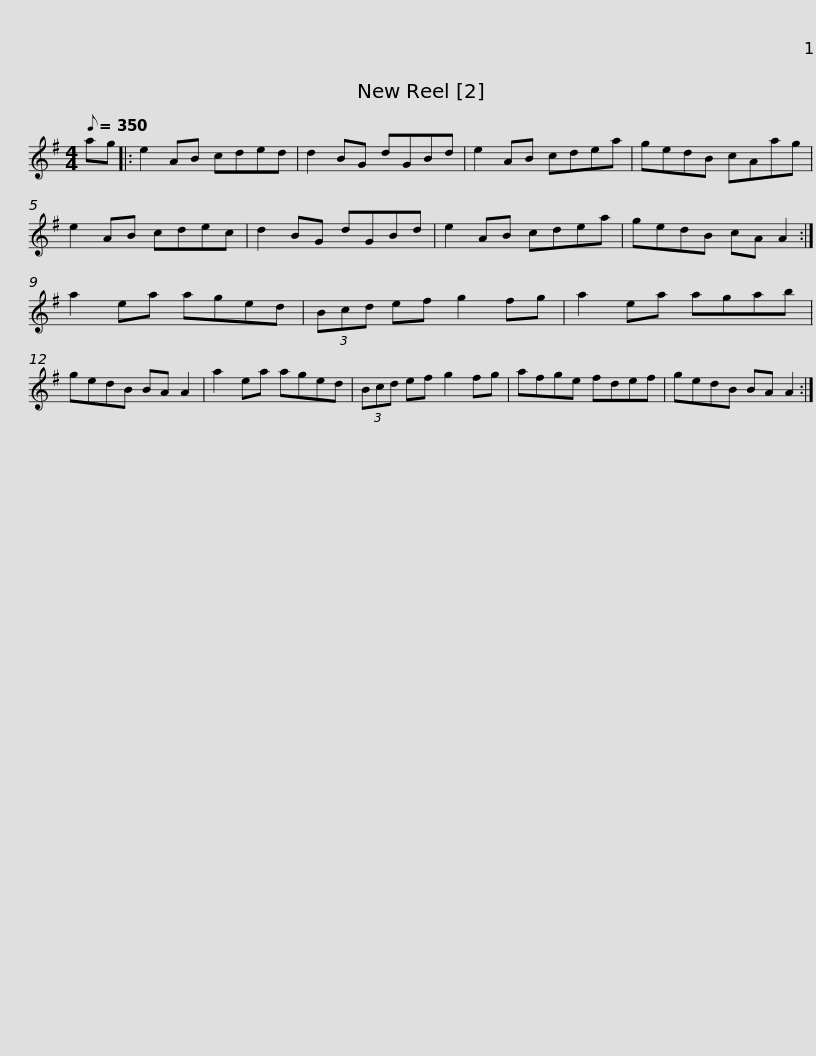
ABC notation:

X:1
L:1/8
Q:1/8=350
M:4/4
I:linebreak $
K:G
V:1 treble
V:1
 ag |: e2 AB cded | d2 BG dGBd | e2 AB cdea | gedB cAag | %5
 e2 AB cdec |$ d2 BG dGBd | e2 AB cdea | gedB cA A2 :| a2 ea aged | %10
 (3Bcd ef g2 fg | a2 ea agab |$ gedB BA A2 | a2 ea aged | (3Bcd ef g2 fg | %15
 afge fdef | gedB BA A2 :| %17
